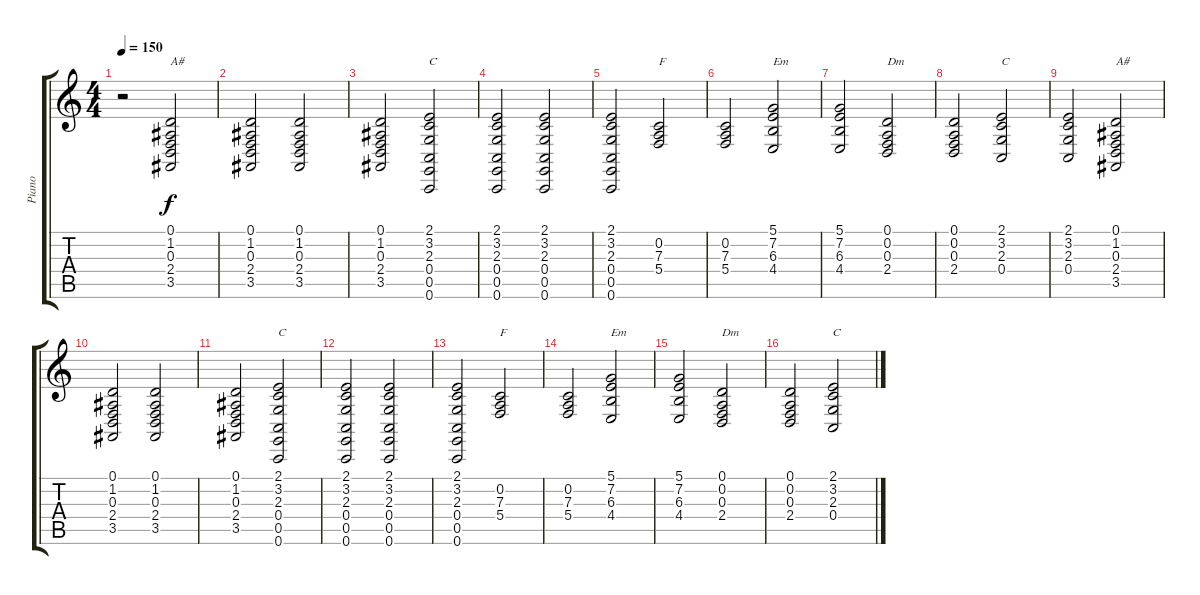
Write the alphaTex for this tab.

\track ("Piano" "Piano") {instrument brightacousticpiano}
\staff {score tabs}
\tuning (D4 A3 F3 C3 G2 C2) {hide}
\ts (4 4)
\tempo 150
\clef g2
\ks c
r.2{dy f} (0.1 1.2 0.3 2.4 3.5).2{txt "A#"} |
(0.1 1.2 0.3 2.4 3.5).2 (0.1 1.2 0.3 2.4 3.5).2 |
(0.1 1.2 0.3 2.4 3.5).2 (2.1 3.2 2.3 0.4 0.5 0.6).2{txt "C"} |
(2.1 3.2 2.3 0.4 0.5 0.6).2 (2.1 3.2 2.3 0.4 0.5 0.6).2 |
(2.1 3.2 2.3 0.4 0.5 0.6).2 (0.2 7.3 5.4).2{txt "F"} |
(0.2 7.3 5.4).2 (5.1 7.2 6.3 4.4).2{txt "Em"} |
(5.1 7.2 6.3 4.4).2 (0.1 0.2 0.3 2.4).2{txt "Dm"} |
(0.1 0.2 0.3 2.4).2 (2.1 3.2 2.3 0.4).2{txt "C"} |
(2.1 3.2 2.3 0.4).2 (0.1 1.2 0.3 2.4 3.5).2{txt "A#"} |
(0.1 1.2 0.3 2.4 3.5).2 (0.1 1.2 0.3 2.4 3.5).2 |
(0.1 1.2 0.3 2.4 3.5).2 (2.1 3.2 2.3 0.4 0.5 0.6).2{txt "C"} |
(2.1 3.2 2.3 0.4 0.5 0.6).2 (2.1 3.2 2.3 0.4 0.5 0.6).2 |
(2.1 3.2 2.3 0.4 0.5 0.6).2 (0.2 7.3 5.4).2{txt "F"} |
(0.2 7.3 5.4).2 (5.1 7.2 6.3 4.4).2{txt "Em"} |
(5.1 7.2 6.3 4.4).2 (0.1 0.2 0.3 2.4).2{txt "Dm"} |
(0.1 0.2 0.3 2.4).2 (2.1 3.2 2.3 0.4).2{txt "C"}
